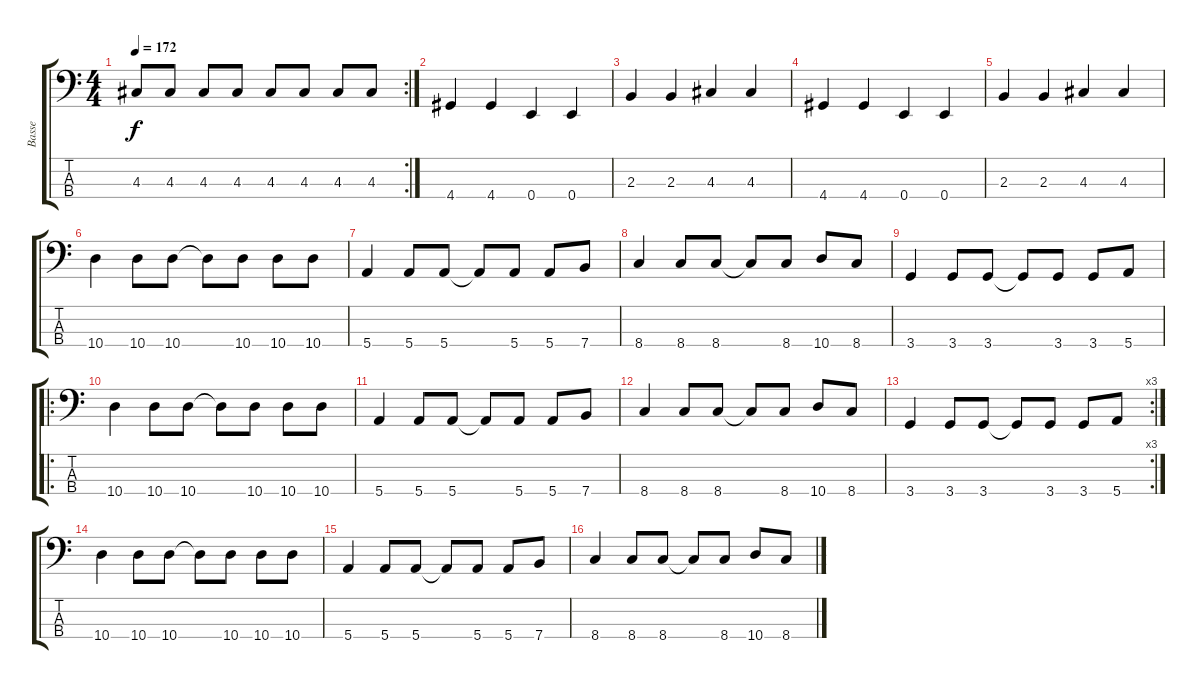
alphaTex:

\track ("Basse" "Basse") {instrument electricbasspick}
\staff {score tabs}
\tuning (G2 D2 A1 E1) {hide}
\rc 2
\ts (4 4)
\tempo 172
\clef f4
\ks c
4.3.8{dy f} 4.3.8 4.3.8 4.3.8 4.3.8 4.3.8 4.3.8 4.3.8 |
4.4.4 4.4.4 0.4.4 0.4.4 |
2.3.4 2.3.4 4.3.4 4.3.4 |
4.4.4 4.4.4 0.4.4 0.4.4 |
2.3.4 2.3.4 4.3.4 4.3.4 |
10.4.4 10.4.8 10.4.8 10.4{t}.8 10.4.8 10.4.8 10.4.8 |
5.4.4 5.4.8 5.4.8 5.4{t}.8 5.4.8 5.4.8 7.4.8 |
8.4.4 8.4.8 8.4.8 8.4{t}.8 8.4.8 10.4.8 8.4.8 |
3.4.4 3.4.8 3.4.8 3.4{t}.8 3.4.8 3.4.8 5.4.8 |
\ro
10.4.4 10.4.8 10.4.8 10.4{t}.8 10.4.8 10.4.8 10.4.8 |
5.4.4 5.4.8 5.4.8 5.4{t}.8 5.4.8 5.4.8 7.4.8 |
8.4.4 8.4.8 8.4.8 8.4{t}.8 8.4.8 10.4.8 8.4.8 |
\rc 3
3.4.4 3.4.8 3.4.8 3.4{t}.8 3.4.8 3.4.8 5.4.8 |
10.4.4 10.4.8 10.4.8 10.4{t}.8 10.4.8 10.4.8 10.4.8 |
5.4.4 5.4.8 5.4.8 5.4{t}.8 5.4.8 5.4.8 7.4.8 |
8.4.4 8.4.8 8.4.8 8.4{t}.8 8.4.8 10.4.8 8.4.8
